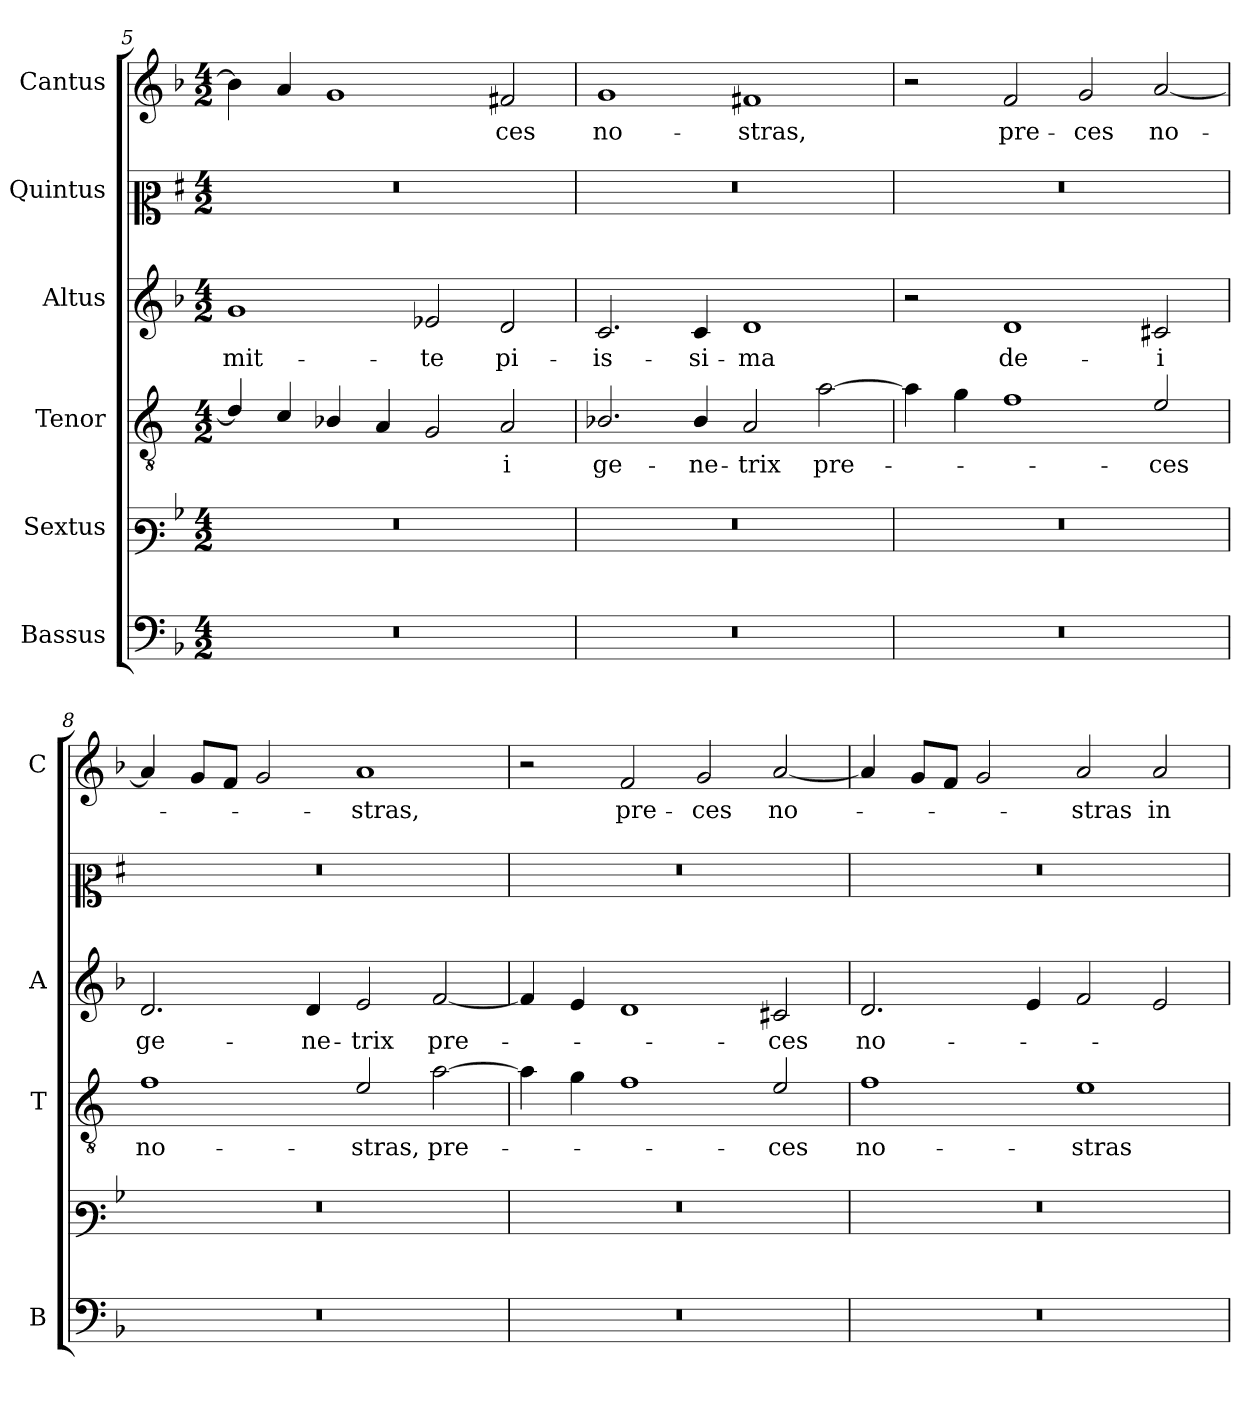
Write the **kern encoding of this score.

**kern	**kern	**kern	**text	**kern	**text	**kern	**kern	**text
*part6	*part5	*part4	*part4	*part3	*part3	*part2	*part1	*part1
*staff6	*staff5	*staff4	*staff4	*staff3	*staff3	*staff2	*staff1	*staff1
*I"Bassus	*I"Sextus	*I"Tenor	*	*I"Altus	*	*I"Quintus	*I"Cantus	*
*I'B	*	*I'T	*	*I'A	*	*	*I'C	*
*clefF4	*clefF3	*clefGv2	*	*clefG2	*	*clefC2	*clefG2	*
*	*	*ITrd4c7	*	*	*	*ITrd1c2	*	*
*k[b-]	*k[b-]	*k[b-]	*	*k[b-]	*	*k[b-]	*k[b-]	*
*F:	*F:	*F:	*	*F:	*	*F:	*F:	*
*M4/2	*M4/2	*M4/2	*	*M4/2	*	*M4/2	*M4/2	*
=5	=5	=5	=5	=5	=5	=5	=5	=5
!	!	!	!	!	!LO:LY:b	!	!	!
0r	0r	4G/]	.	1g	-mit-	0r	4b-\]	.
.	.	4F/	.	.	.	.	4a/	.
.	.	4E-X/	.	.	.	.	1g	.
.	.	4D/	.	.	.	.	.	.
!	!	!	!	!	!LO:LY:b	!	!	!
.	.	2C/	.	2e-X/	-te	.	.	.
!	!	!	!LO:LY:b	!	!LO:LY:b	!	!	!LO:LY:b
.	.	2D/	-i	2d/	pi-	.	2f#X/	-ces
!!LO:LB:g=z
=6	=6	=6	=6	=6	=6	=6	=6	=6
!	!	!	!LO:LY:b	!	!LO:LY:b	!	!	!LO:LY:b
0r	0r	2.E-X/	ge-	2.c/	-is-	0r	1g	no-
!	!	!	!LO:LY:b	!	!LO:LY:b	!	!	!
.	.	4E-/	-ne-	4c/	-si-	.	.	.
!	!	!	!LO:LY:b	!	!LO:LY:b	!	!	!LO:LY:b
.	.	2D/	-trix	1d	-ma	.	1f#X	-stras,
!	!	!	!LO:LY:b	!	!	!	!	!
.	.	[2d\	pre-	.	.	.	.	.
=7	=7	=7	=7	=7	=7	=7	=7	=7
0r	0r	4d\]	.	2r	.	0r	2r	.
.	.	4c\	.	.	.	.	.	.
!	!	!	!	!	!LO:LY:b	!	!	!LO:LY:b
.	.	1B-	.	1d	de-	.	2f/	pre-
!	!	!	!	!	!	!	!	!LO:LY:b
.	.	.	.	.	.	.	2g/	-ces
!	!	!	!LO:LY:b	!	!LO:LY:b	!	!	!LO:LY:b
.	.	2A/	-ces	2c#X/	-i	.	[2a/	no-
=8	=8	=8	=8	=8	=8	=8	=8	=8
!	!	!	!LO:LY:b	!	!LO:LY:b	!	!	!
0r	0r	1B-	no-	2.d/	ge-	0r	4a/]	.
.	.	.	.	.	.	.	8g/L	.
.	.	.	.	.	.	.	8f/J	.
.	.	.	.	.	.	.	2g/	.
!	!	!	!	!	!LO:LY:b	!	!	!
.	.	.	.	4d/	-ne-	.	.	.
!	!	!	!LO:LY:b	!	!LO:LY:b	!	!	!LO:LY:b
.	.	2A/	-stras,	2e/	-trix	.	1a	-stras,
!	!	!	!LO:LY:b	!	!LO:LY:b	!	!	!
.	.	[2d\	pre-	[2f/	pre-	.	.	.
=9	=9	=9	=9	=9	=9	=9	=9	=9
0r	0r	4d\]	.	4f/]	.	0r	2r	.
.	.	4c\	.	4e/	.	.	.	.
!	!	!	!	!	!	!	!	!LO:LY:b
.	.	1B-	.	1d	.	.	2f/	pre-
!	!	!	!	!	!	!	!	!LO:LY:b
.	.	.	.	.	.	.	2g/	-ces
!	!	!	!LO:LY:b	!	!LO:LY:b	!	!	!LO:LY:b
.	.	2A/	-ces	2c#X/	-ces	.	[2a/	no-
=10	=10	=10	=10	=10	=10	=10	=10	=10
!	!	!	!LO:LY:b	!	!LO:LY:b	!	!	!
0r	0r	1B-	no-	2.d/	no-	0r	4a/]	.
.	.	.	.	.	.	.	8g/L	.
.	.	.	.	.	.	.	8f/J	.
.	.	.	.	.	.	.	2g/	.
.	.	.	.	4e/	.	.	.	.
!	!	!	!LO:LY:b	!	!	!	!	!LO:LY:b
.	.	1A	-stras	2f/	.	.	2a/	-stras
!	!	!	!	!	!	!	!	!LO:LY:b
.	.	.	.	2e/	.	.	2a/	in-
=	=	=	=	=	=	=	=	=
*-	*-	*-	*-	*-	*-	*-	*-	*-
